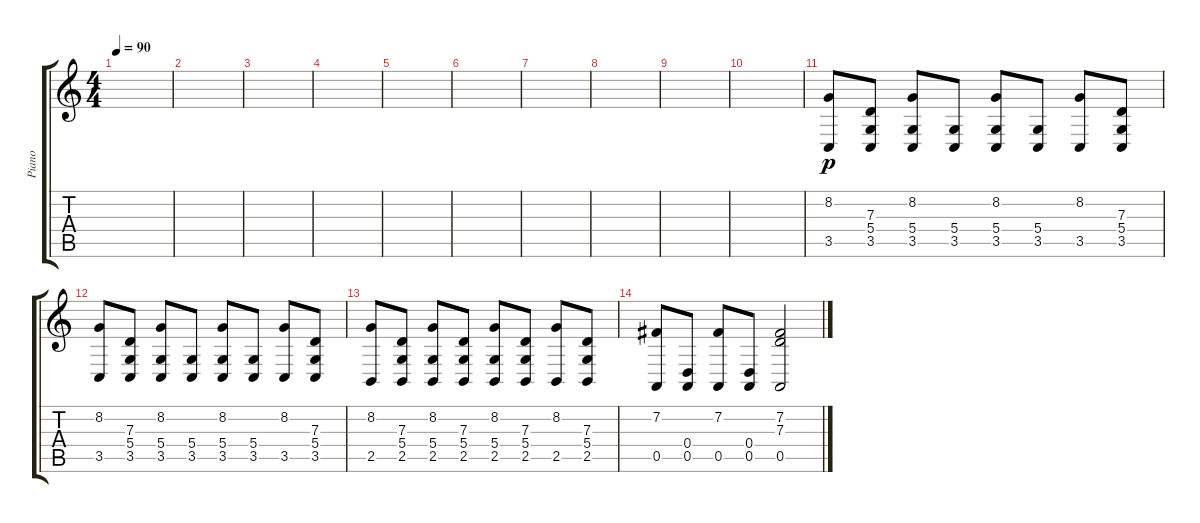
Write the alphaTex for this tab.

\track ("Piano" "Piano") {instrument acousticgrandpiano}
\staff {score tabs}
\tuning (E4 B3 G3 D3 A2 E2) {hide}
\ts (4 4)
\tempo 90
\clef g2
\ks c
|
|
|
|
|
|
|
|
|
|
(8.2 3.5).8{dy p volume 16 balance 0 instrument acousticgrandpiano} (7.3 5.4 3.5).8 (8.2 5.4 3.5).8 (5.4 3.5).8 (8.2 5.4 3.5).8 (5.4 3.5).8 (8.2 3.5).8 (7.3 5.4 3.5).8 |
(8.2 3.5).8 (7.3 5.4 3.5).8 (8.2 5.4 3.5).8 (5.4 3.5).8 (8.2 5.4 3.5).8 (5.4 3.5).8 (8.2 3.5).8 (7.3 5.4 3.5).8 |
(8.2 2.5).8 (7.3 5.4 2.5).8 (8.2 5.4 2.5).8 (7.3 5.4 2.5).8 (8.2 5.4 2.5).8 (7.3 5.4 2.5).8 (8.2 2.5).8 (7.3 5.4 2.5).8 |
(7.2 0.5).8 (0.4 0.5).8 (7.2 0.5).8 (0.4 0.5).8 (7.2 7.3 0.5).2
